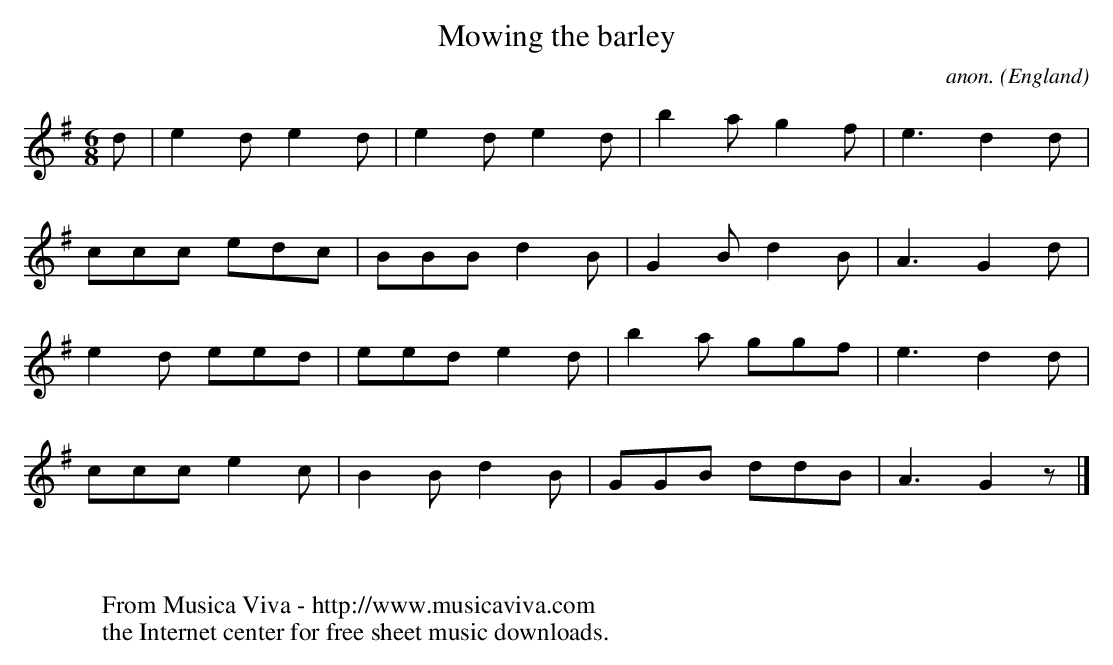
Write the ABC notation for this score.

X:1
T:Mowing the barley
C:anon.
O:England
M:6/8
L:1/8
K:G
d|e2d e2d|e2d e2d|b2a g2f|e3 d2d|
ccc edc|BBB d2B|G2B d2B|A3 G2d|
e2d eed|eed e2d|b2a ggf|e3 d2d|
ccc e2c|B2B d2B|GGB ddB|A3 G2z|]
W:
W:
W:  From Musica Viva - http://www.musicaviva.com
W:  the Internet center for free sheet music downloads.
